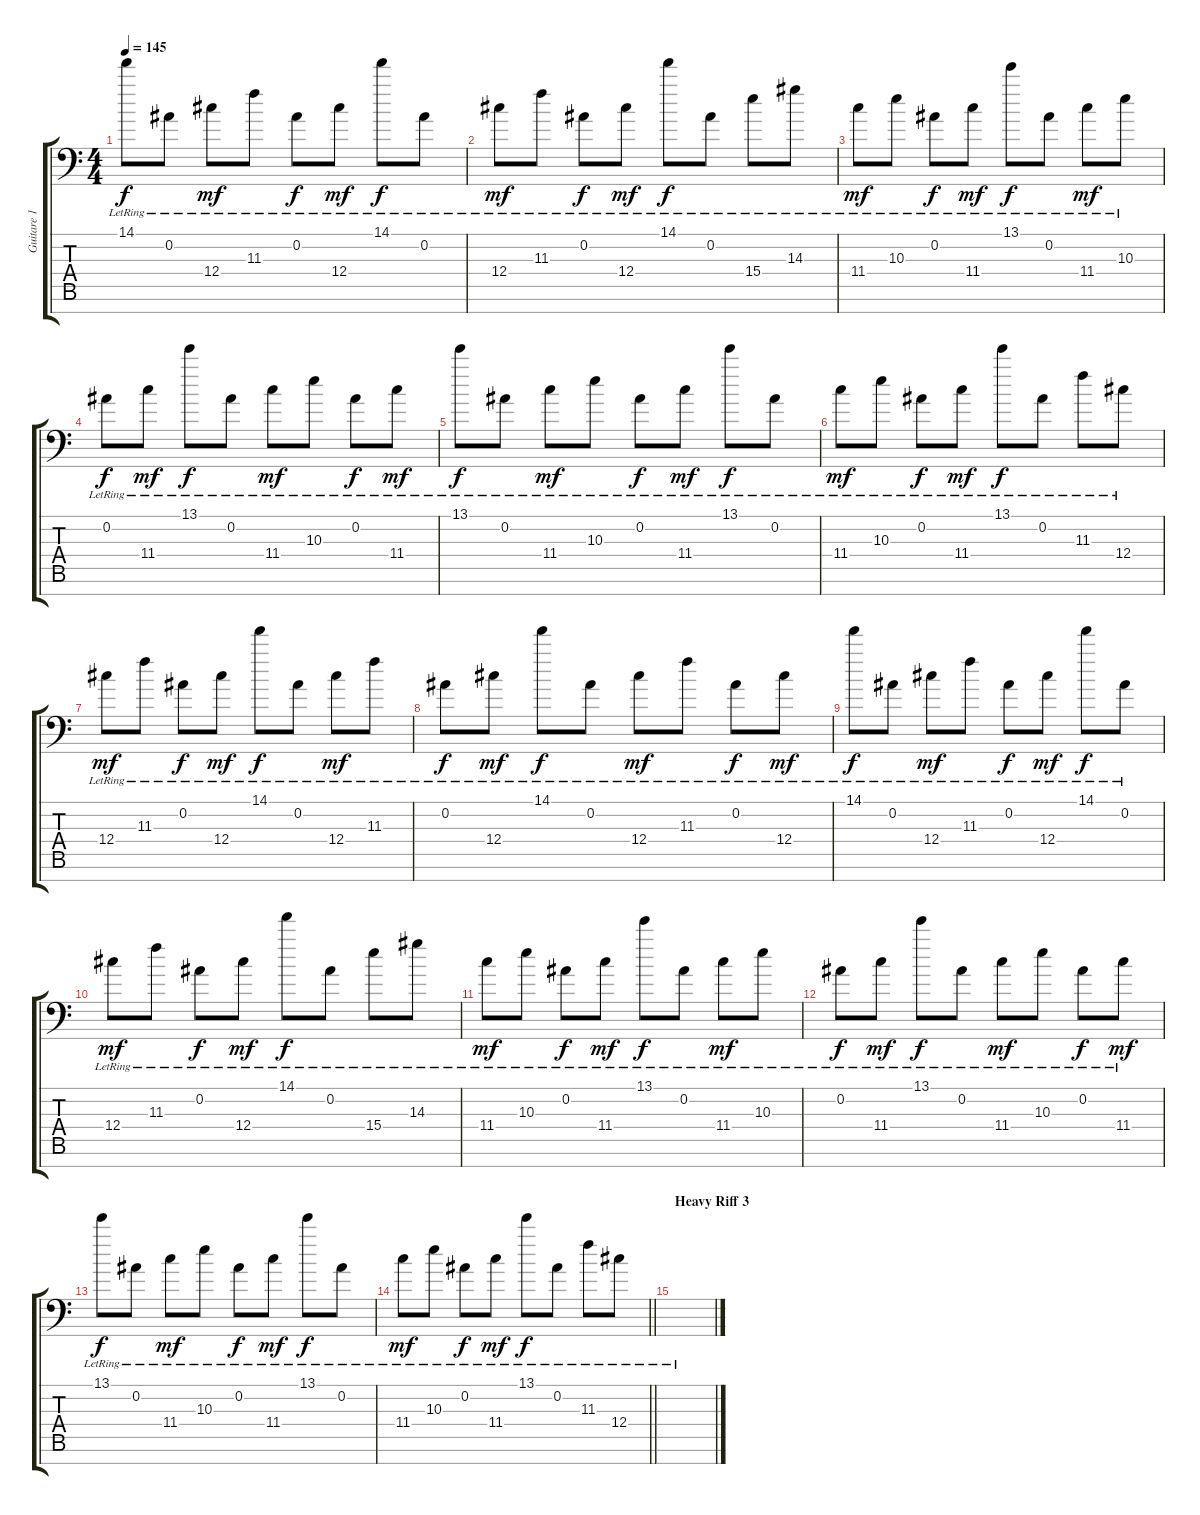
\track ("Guitare 1" "Guitare 1") {instrument electricguitarjazz}
\staff {score tabs}
\tuning (Eb4 Bb3 Gb3 Db3 Ab2 Db2 Bb1) {hide}
\ts (4 4)
\tempo 145
\clef f4
\ks c
14.1{lr}.8{dy f} 0.2{lr}.8 12.4{lr}.8{dy mf} 11.3{lr}.8 0.2{lr}.8{dy f} 12.4{lr}.8{dy mf} 14.1{lr}.8{dy f} 0.2{lr}.8 |
12.4{lr}.8{dy mf} 11.3{lr}.8 0.2{lr}.8{dy f} 12.4{lr}.8{dy mf} 14.1{lr}.8{dy f} 0.2{lr}.8 15.4{lr}.8 14.3{lr}.8 |
11.4{lr}.8{dy mf} 10.3{lr}.8 0.2{lr}.8{dy f} 11.4{lr}.8{dy mf} 13.1{lr}.8{dy f} 0.2{lr}.8 11.4{lr}.8{dy mf} 10.3{lr}.8 |
0.2{lr}.8{dy f} 11.4{lr}.8{dy mf} 13.1{lr}.8{dy f} 0.2{lr}.8 11.4{lr}.8{dy mf} 10.3{lr}.8 0.2{lr}.8{dy f} 11.4{lr}.8{dy mf} |
13.1{lr}.8{dy f} 0.2{lr}.8 11.4{lr}.8{dy mf} 10.3{lr}.8 0.2{lr}.8{dy f} 11.4{lr}.8{dy mf} 13.1{lr}.8{dy f} 0.2{lr}.8 |
11.4{lr}.8{dy mf} 10.3{lr}.8 0.2{lr}.8{dy f} 11.4{lr}.8{dy mf} 13.1{lr}.8{dy f} 0.2{lr}.8 11.3{lr}.8 12.4{lr}.8 |
12.4{lr}.8{dy mf} 11.3{lr}.8 0.2{lr}.8{dy f} 12.4{lr}.8{dy mf} 14.1{lr}.8{dy f} 0.2{lr}.8 12.4{lr}.8{dy mf} 11.3{lr}.8 |
0.2{lr}.8{dy f} 12.4{lr}.8{dy mf} 14.1{lr}.8{dy f} 0.2{lr}.8 12.4{lr}.8{dy mf} 11.3{lr}.8 0.2{lr}.8{dy f} 12.4{lr}.8{dy mf} |
14.1{lr}.8{dy f} 0.2{lr}.8 12.4{lr}.8{dy mf} 11.3{lr}.8 0.2{lr}.8{dy f} 12.4{lr}.8{dy mf} 14.1{lr}.8{dy f} 0.2{lr}.8 |
12.4{lr}.8{dy mf} 11.3{lr}.8 0.2{lr}.8{dy f} 12.4{lr}.8{dy mf} 14.1{lr}.8{dy f} 0.2{lr}.8 15.4{lr}.8 14.3{lr}.8 |
11.4{lr}.8{dy mf} 10.3{lr}.8 0.2{lr}.8{dy f} 11.4{lr}.8{dy mf} 13.1{lr}.8{dy f} 0.2{lr}.8 11.4{lr}.8{dy mf} 10.3{lr}.8 |
0.2{lr}.8{dy f} 11.4{lr}.8{dy mf} 13.1{lr}.8{dy f} 0.2{lr}.8 11.4{lr}.8{dy mf} 10.3{lr}.8 0.2{lr}.8{dy f} 11.4{lr}.8{dy mf} |
13.1{lr}.8{dy f} 0.2{lr}.8 11.4{lr}.8{dy mf} 10.3{lr}.8 0.2{lr}.8{dy f} 11.4{lr}.8{dy mf} 13.1{lr}.8{dy f} 0.2{lr}.8 |
\barLineRight lightlight
11.4{lr}.8{dy mf} 10.3{lr}.8 0.2{lr}.8{dy f} 11.4{lr}.8{dy mf} 13.1{lr}.8{dy f} 0.2{lr}.8 11.3{lr}.8 12.4{lr}.8 |
\section ("" "Heavy Riff 3")
